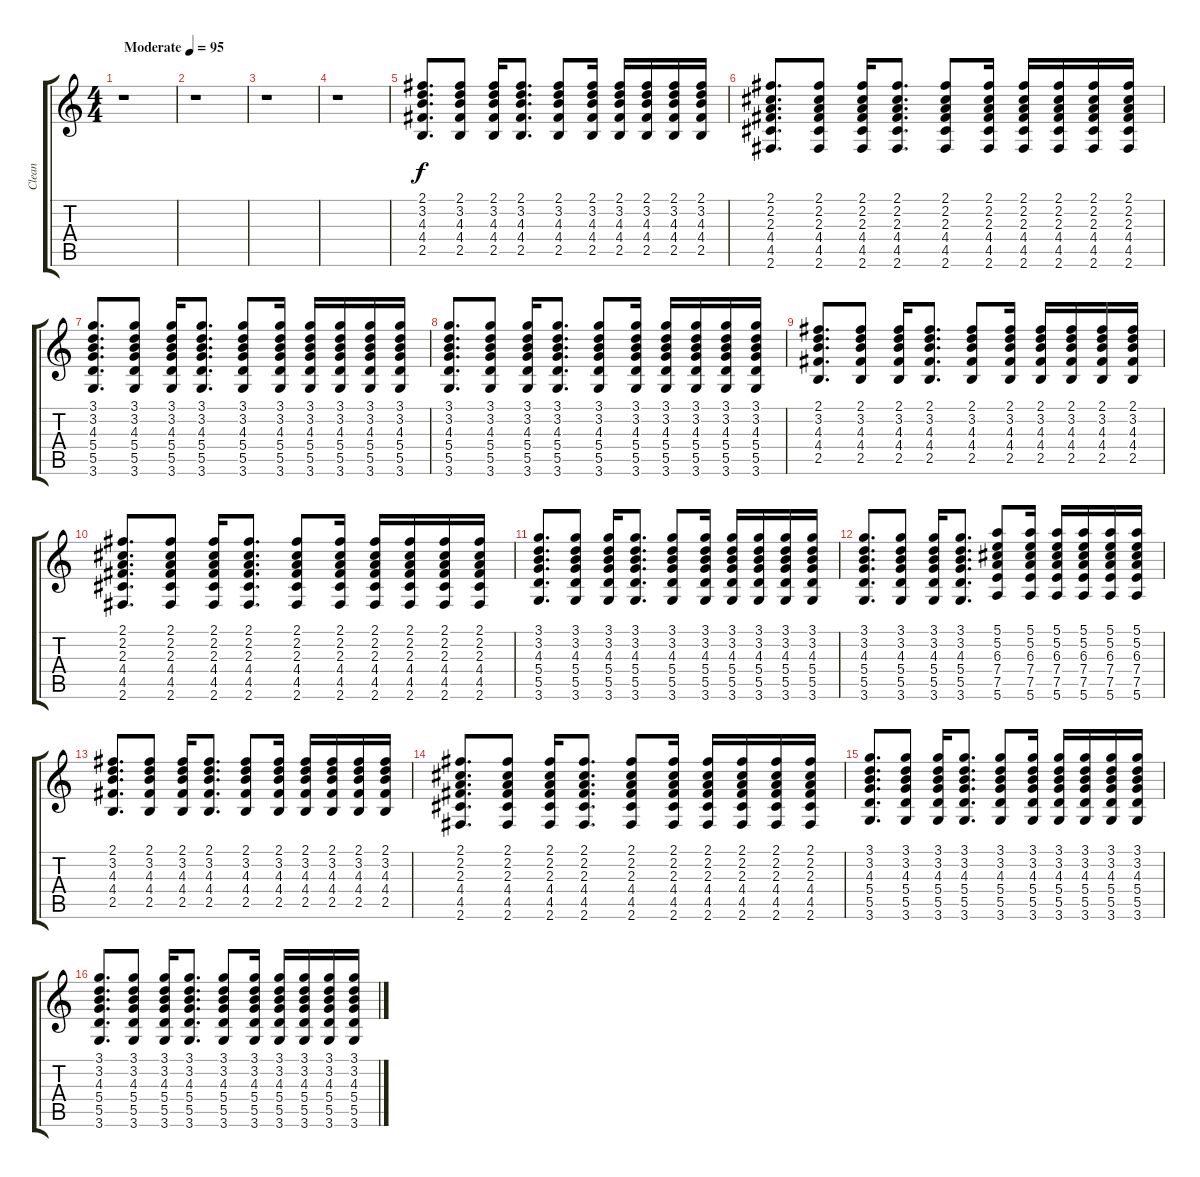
\track ("Clean" "Clean") {instrument acousticguitarsteel}
\staff {score tabs}
\tuning (E4 B3 G3 D3 A2 E2) {hide}
\ts (4 4)
\tempo (95 "Moderate")
\clef g2
\ks c
r.1{dy f instrument acousticguitarsteel} |
r.1 |
r.1 |
r.1 |
(2.1 3.2 4.3 4.4 2.5).8{d} (2.1 3.2 4.3 4.4 2.5).8 (2.1 3.2 4.3 4.4 2.5).16 (2.1 3.2 4.3 4.4 2.5).8{d} (2.1 3.2 4.3 4.4 2.5).8 (2.1 3.2 4.3 4.4 2.5).16 (2.1 3.2 4.3 4.4 2.5).16 (2.1 3.2 4.3 4.4 2.5).16 (2.1 3.2 4.3 4.4 2.5).16 (2.1 3.2 4.3 4.4 2.5).16 |
(2.1 2.2 2.3 4.4 4.5 2.6).8{d} (2.1 2.2 2.3 4.4 4.5 2.6).8 (2.1 2.2 2.3 4.4 4.5 2.6).16 (2.1 2.2 2.3 4.4 4.5 2.6).8{d} (2.1 2.2 2.3 4.4 4.5 2.6).8 (2.1 2.2 2.3 4.4 4.5 2.6).16 (2.1 2.2 2.3 4.4 4.5 2.6).16 (2.1 2.2 2.3 4.4 4.5 2.6).16 (2.1 2.2 2.3 4.4 4.5 2.6).16 (2.1 2.2 2.3 4.4 4.5 2.6).16 |
(3.1 3.2 4.3 5.4 5.5 3.6).8{d} (3.1 3.2 4.3 5.4 5.5 3.6).8 (3.1 3.2 4.3 5.4 5.5 3.6).16 (3.1 3.2 4.3 5.4 5.5 3.6).8{d} (3.1 3.2 4.3 5.4 5.5 3.6).8 (3.1 3.2 4.3 5.4 5.5 3.6).16 (3.1 3.2 4.3 5.4 5.5 3.6).16 (3.1 3.2 4.3 5.4 5.5 3.6).16 (3.1 3.2 4.3 5.4 5.5 3.6).16 (3.1 3.2 4.3 5.4 5.5 3.6).16 |
(3.1 3.2 4.3 5.4 5.5 3.6).8{d} (3.1 3.2 4.3 5.4 5.5 3.6).8 (3.1 3.2 4.3 5.4 5.5 3.6).16 (3.1 3.2 4.3 5.4 5.5 3.6).8{d} (3.1 3.2 4.3 5.4 5.5 3.6).8 (3.1 3.2 4.3 5.4 5.5 3.6).16 (3.1 3.2 4.3 5.4 5.5 3.6).16 (3.1 3.2 4.3 5.4 5.5 3.6).16 (3.1 3.2 4.3 5.4 5.5 3.6).16 (3.1 3.2 4.3 5.4 5.5 3.6).16 |
(2.1 3.2 4.3 4.4 2.5).8{d} (2.1 3.2 4.3 4.4 2.5).8 (2.1 3.2 4.3 4.4 2.5).16 (2.1 3.2 4.3 4.4 2.5).8{d} (2.1 3.2 4.3 4.4 2.5).8 (2.1 3.2 4.3 4.4 2.5).16 (2.1 3.2 4.3 4.4 2.5).16 (2.1 3.2 4.3 4.4 2.5).16 (2.1 3.2 4.3 4.4 2.5).16 (2.1 3.2 4.3 4.4 2.5).16 |
(2.1 2.2 2.3 4.4 4.5 2.6).8{d} (2.1 2.2 2.3 4.4 4.5 2.6).8 (2.1 2.2 2.3 4.4 4.5 2.6).16 (2.1 2.2 2.3 4.4 4.5 2.6).8{d} (2.1 2.2 2.3 4.4 4.5 2.6).8 (2.1 2.2 2.3 4.4 4.5 2.6).16 (2.1 2.2 2.3 4.4 4.5 2.6).16 (2.1 2.2 2.3 4.4 4.5 2.6).16 (2.1 2.2 2.3 4.4 4.5 2.6).16 (2.1 2.2 2.3 4.4 4.5 2.6).16 |
(3.1 3.2 4.3 5.4 5.5 3.6).8{d} (3.1 3.2 4.3 5.4 5.5 3.6).8 (3.1 3.2 4.3 5.4 5.5 3.6).16 (3.1 3.2 4.3 5.4 5.5 3.6).8{d} (3.1 3.2 4.3 5.4 5.5 3.6).8 (3.1 3.2 4.3 5.4 5.5 3.6).16 (3.1 3.2 4.3 5.4 5.5 3.6).16 (3.1 3.2 4.3 5.4 5.5 3.6).16 (3.1 3.2 4.3 5.4 5.5 3.6).16 (3.1 3.2 4.3 5.4 5.5 3.6).16 |
(3.1 3.2 4.3 5.4 5.5 3.6).8{d} (3.1 3.2 4.3 5.4 5.5 3.6).8 (3.1 3.2 4.3 5.4 5.5 3.6).16 (3.1 3.2 4.3 5.4 5.5 3.6).8{d} (5.1 5.2 6.3 7.4 7.5 5.6).8 (5.1 5.2 6.3 7.4 7.5 5.6).16 (5.1 5.2 6.3 7.4 7.5 5.6).16 (5.1 5.2 6.3 7.4 7.5 5.6).16 (5.1 5.2 6.3 7.4 7.5 5.6).16 (5.1 5.2 6.3 7.4 7.5 5.6).16 |
(2.1 3.2 4.3 4.4 2.5).8{d} (2.1 3.2 4.3 4.4 2.5).8 (2.1 3.2 4.3 4.4 2.5).16 (2.1 3.2 4.3 4.4 2.5).8{d} (2.1 3.2 4.3 4.4 2.5).8 (2.1 3.2 4.3 4.4 2.5).16 (2.1 3.2 4.3 4.4 2.5).16 (2.1 3.2 4.3 4.4 2.5).16 (2.1 3.2 4.3 4.4 2.5).16 (2.1 3.2 4.3 4.4 2.5).16 |
(2.1 2.2 2.3 4.4 4.5 2.6).8{d} (2.1 2.2 2.3 4.4 4.5 2.6).8 (2.1 2.2 2.3 4.4 4.5 2.6).16 (2.1 2.2 2.3 4.4 4.5 2.6).8{d} (2.1 2.2 2.3 4.4 4.5 2.6).8 (2.1 2.2 2.3 4.4 4.5 2.6).16 (2.1 2.2 2.3 4.4 4.5 2.6).16 (2.1 2.2 2.3 4.4 4.5 2.6).16 (2.1 2.2 2.3 4.4 4.5 2.6).16 (2.1 2.2 2.3 4.4 4.5 2.6).16 |
(3.1 3.2 4.3 5.4 5.5 3.6).8{d} (3.1 3.2 4.3 5.4 5.5 3.6).8 (3.1 3.2 4.3 5.4 5.5 3.6).16 (3.1 3.2 4.3 5.4 5.5 3.6).8{d} (3.1 3.2 4.3 5.4 5.5 3.6).8 (3.1 3.2 4.3 5.4 5.5 3.6).16 (3.1 3.2 4.3 5.4 5.5 3.6).16 (3.1 3.2 4.3 5.4 5.5 3.6).16 (3.1 3.2 4.3 5.4 5.5 3.6).16 (3.1 3.2 4.3 5.4 5.5 3.6).16 |
(3.1 3.2 4.3 5.4 5.5 3.6).8{d} (3.1 3.2 4.3 5.4 5.5 3.6).8 (3.1 3.2 4.3 5.4 5.5 3.6).16 (3.1 3.2 4.3 5.4 5.5 3.6).8{d} (3.1 3.2 4.3 5.4 5.5 3.6).8 (3.1 3.2 4.3 5.4 5.5 3.6).16 (3.1 3.2 4.3 5.4 5.5 3.6).16 (3.1 3.2 4.3 5.4 5.5 3.6).16 (3.1 3.2 4.3 5.4 5.5 3.6).16 (3.1 3.2 4.3 5.4 5.5 3.6).16
